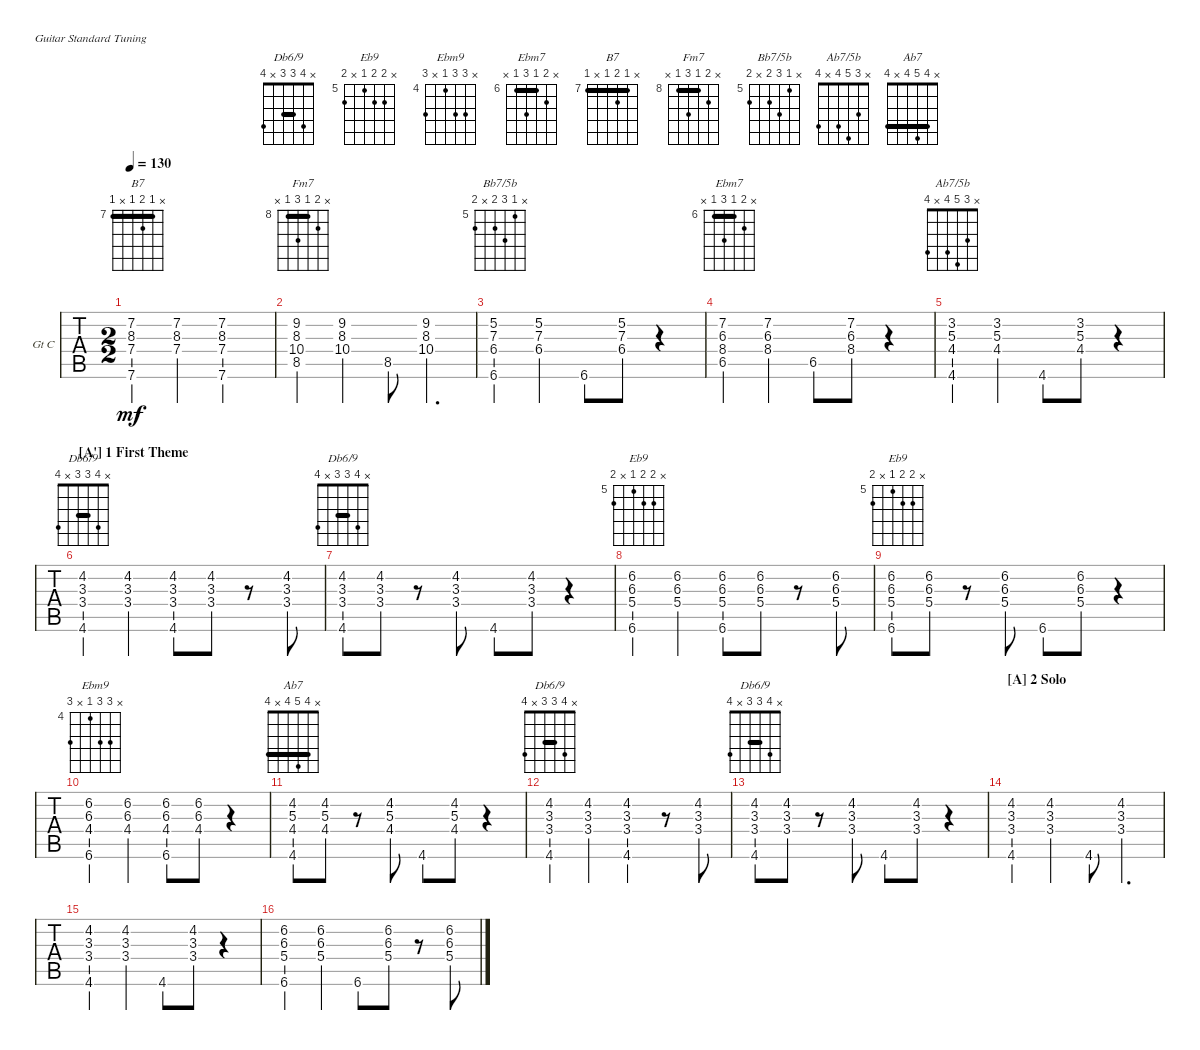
\defaultSystemsLayout 4
\bracketExtendMode nobrackets
\firstSystemTrackNameOrientation horizontal
\otherSystemsTrackNameOrientation horizontal
\chordDiagramsInScore
\track ("Guitar Chords" "Gt C") {instrument acousticguitarnylon}
\staff {tabs}
\tuning (E4 B3 G3 D3 A2 E2)
\chord ("Db6/9" x 4 3 3 x 4) {barre 3}
\chord ("Eb9" x 6 6 5 x 6) {firstfret 5}
\chord ("Ebm9" x 6 6 4 x 6) {firstfret 4}
\chord ("Ebm7" x 7 6 8 6 x) {firstfret 6 barre 6}
\chord ("B7" x 7 8 7 x 7) {firstfret 7 barre (7 7)}
\chord ("Fm7" x 9 8 10 8 x) {firstfret 8 barre 8}
\chord ("Bb7/5b" x 5 7 6 x 6) {firstfret 5}
\chord ("Ab7/5b" x 3 5 4 x 4)
\chord ("Ab7" x 4 5 4 x 4) {barre (4 4)}
\ts (2 2)
\tempo 130
\clef g2
\ks db
(8.3{t} 7.2{t} 7.4{t} 7.6).4{ch "B7" lyrics (0 "") lyrics (1 "") lyrics (2 "") lyrics (3 "") lyrics (4 "") dy mf} (8.3 7.2 7.4).4{lyrics (0 "") lyrics (1 "") lyrics (2 "") lyrics (3 "") lyrics (4 "")} (8.3 7.2 7.4 7.6).2{lyrics (0 "") lyrics (1 "") lyrics (2 "") lyrics (3 "") lyrics (4 "")} |
(9.2 8.3 10.4 8.5).4{ch "Fm7" lyrics (0 "") lyrics (1 "") lyrics (2 "") lyrics (3 "") lyrics (4 "")} (9.2 8.3 10.4).4{lyrics (0 "") lyrics (1 "") lyrics (2 "") lyrics (3 "") lyrics (4 "")} 8.5.8 (9.2 8.3 10.4).4{d lyrics (0 "") lyrics (1 "") lyrics (2 "") lyrics (3 "") lyrics (4 "")} |
(6.4{st} 5.2{st} 7.3{st} 6.6).4{ch "Bb7/5b" lyrics (0 "") lyrics (1 "") lyrics (2 "") lyrics (3 "") lyrics (4 "")} (6.4 5.2 7.3).4{lyrics (0 "") lyrics (1 "") lyrics (2 "") lyrics (3 "") lyrics (4 "")} 6.6.8 (6.4 5.2 7.3).8{lyrics (0 "") lyrics (1 "") lyrics (2 "") lyrics (3 "") lyrics (4 "")} r.4 |
(7.2{st} 6.3{st} 8.4{st} 6.5).4{ch "Ebm7" lyrics (0 "") lyrics (1 "") lyrics (2 "") lyrics (3 "") lyrics (4 "")} (7.2 6.3 8.4).4{lyrics (0 "") lyrics (1 "") lyrics (2 "") lyrics (3 "") lyrics (4 "")} 6.5.8 (7.2 6.3 8.4).8{lyrics (0 "") lyrics (1 "") lyrics (2 "") lyrics (3 "") lyrics (4 "")} r.4 |
(4.4{st} 5.3{st} 3.2{st} 4.6).4{ch "Ab7/5b" lyrics (0 "") lyrics (1 "") lyrics (2 "") lyrics (3 "") lyrics (4 "")} (4.4 5.3 3.2).4{lyrics (0 "") lyrics (1 "") lyrics (2 "") lyrics (3 "") lyrics (4 "")} 4.6.8 (4.4 5.3 3.2).8{lyrics (0 "") lyrics (1 "") lyrics (2 "") lyrics (3 "") lyrics (4 "")} r.4 |
\section ("A'" "1 First Theme")
(3.4{st} 3.3{st} 4.2{st} 4.6).4{ch "Db6/9"} (3.4{st} 3.3{st} 4.2{st}).4 (3.4 3.3 4.2 4.6).8 (3.4 3.3 4.2).8 r.8 (3.4 3.3 4.2).8 |
(3.4 3.3 4.2 4.6).8{ch "Db6/9"} (3.4 3.3 4.2).8 r.8 (3.4 3.3 4.2).8 4.6.8 (3.4 3.3 4.2).8 r.4 |
(6.2{st} 5.4{st} 6.3{st} 6.6).4{ch "Eb9"} (6.2{st} 5.4{st} 6.3{st}).4 (6.2 5.4 6.3 6.6).8 (6.2 5.4 6.3).8 r.8 (6.2 5.4 6.3).8 |
(6.2 5.4 6.3 6.6).8{ch "Eb9"} (6.2 5.4 6.3).8 r.8 (6.2 5.4 6.3).8 6.6.8 (6.2 5.4 6.3).8 r.4 |
(4.4{st} 6.3{st} 6.2 6.6).4{ch "Ebm9"} (4.4{st} 6.3{st} 6.2).4 (4.4 6.3 6.2 6.6).8 (4.4 6.3 6.2).8 r.4 |
(4.4 5.3 4.2 4.6).8{ch "Ab7"} (4.4 5.3 4.2).8 r.8 (4.4 5.3 4.2).8 4.6.8 (4.4 5.3 4.2).8 r.4 |
(3.4{st} 3.3{st} 4.2{st} 4.6).4{ch "Db6/9"} (3.4{st} 3.3{st} 4.2{st}).4 (3.4{st} 3.3{st} 4.2{st} 4.6).4 r.8 (4.2 3.3 3.4).8 |
(4.2 3.3 3.4 4.6).8{ch "Db6/9"} (4.2 3.3 3.4).8 r.8 (4.2 3.3 3.4).8 4.6.8 (4.2 3.3 3.4).8 r.4 |
\section ("A" "2 Solo")
(3.4 3.3 4.2 4.6).4 (3.4 3.3 4.2).4 4.6.8 (3.4 3.3 4.2).4{d} |
(3.4 3.3 4.2 4.6).4 (3.4 3.3 4.2).4 4.6.8 (3.4 3.3 4.2).8 r.4 |
(6.2{st} 5.4{st} 6.3{st} 6.6).4 (6.2 5.4 6.3).4 6.6.8 (6.2 5.4 6.3).8 r.8 (6.2 5.4 6.3).8
